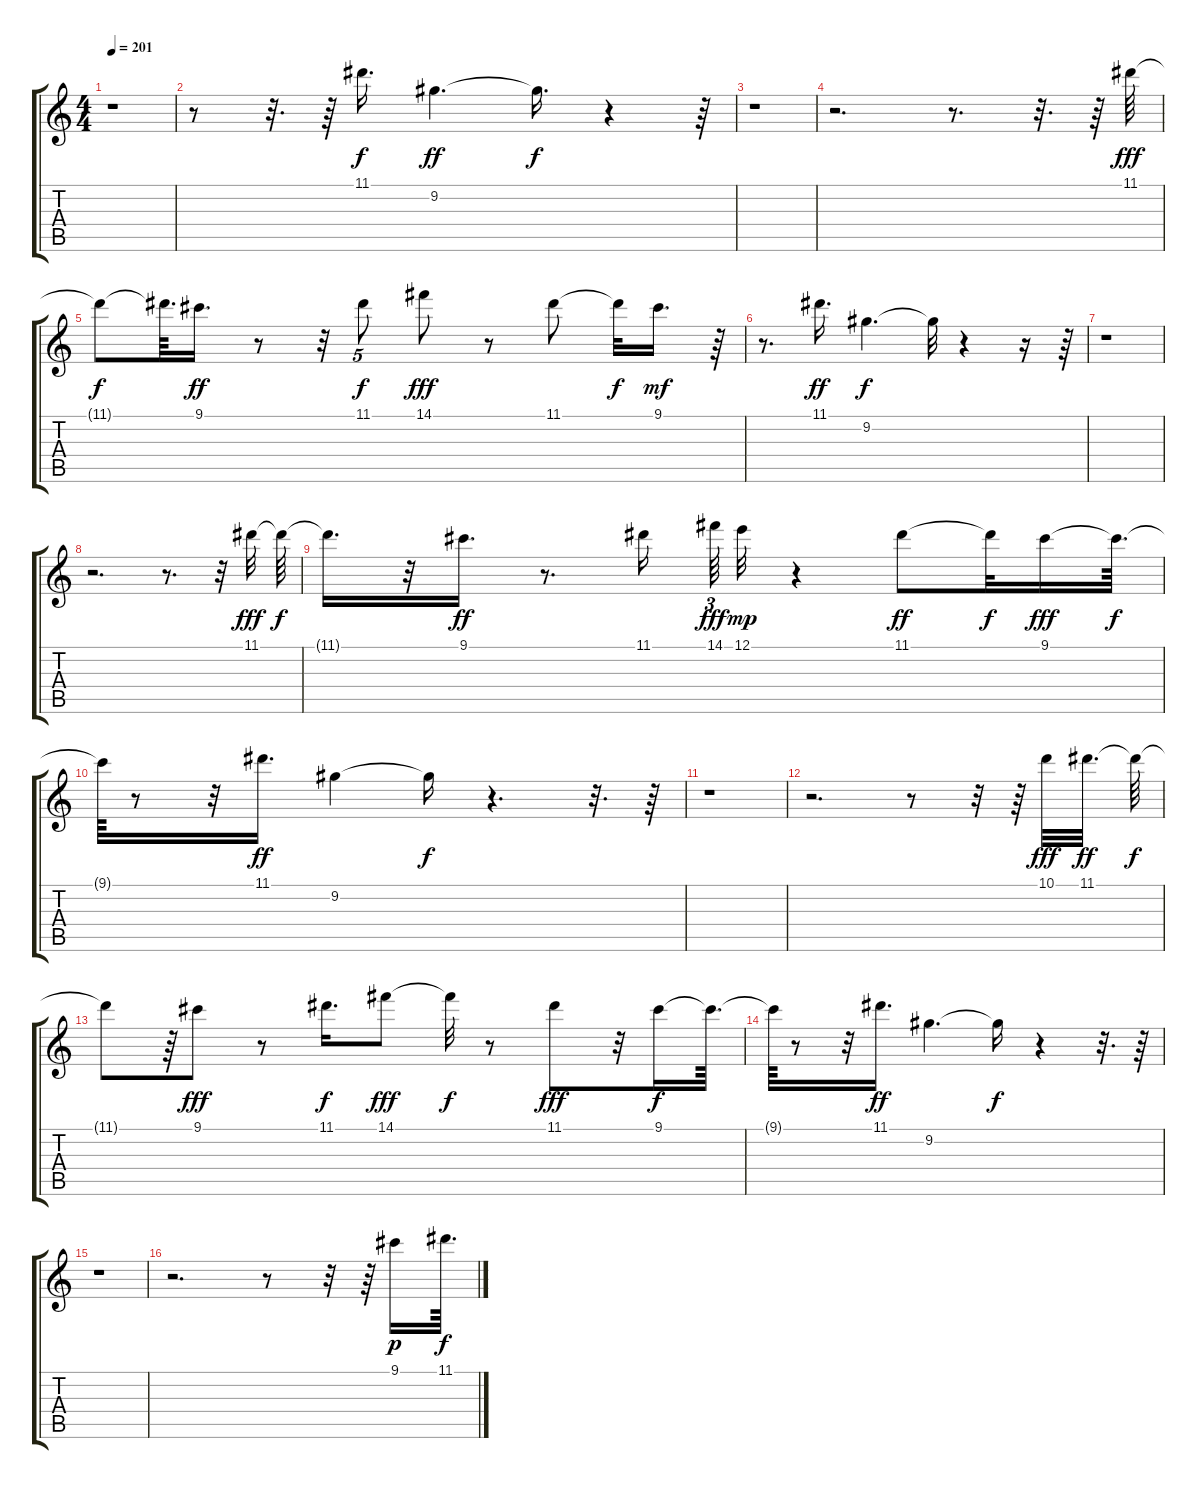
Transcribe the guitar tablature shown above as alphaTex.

\track "" {instrument synthbass2}
\staff {score tabs}
\tuning (E4 B3 G3 D3 A2 E2) {hide}
\ts (4 4)
\tempo 201
\clef g2
\ks c
r.1{dy f} |
r.8 r.32{d} r.64 11.1.16{d} 9.2.4{d dy ff} 9.2{t}.16{d dy f} r.4 r.64 |
r.1 |
r.2{d} r.8{d} r.32{d} r.64 11.1.64{dy fff} |
11.1{t}.8{dy f} 11.1{t}.64{d} 9.1.16{d dy ff} r.8 r.32 11.1.8{tu (5 4) dy f} 14.1.8{dy fff} r.8 11.1.8 11.1{t}.32{dy f} 9.1.16{d dy mf} r.64 |
r.8{d} 11.1.16{d dy ff} 9.2.4{d dy f} 9.2{t}.32 r.4 r.16 r.64 |
r.1 |
r.2{d} r.8{d} r.32 11.1.32{dy fff} 11.1{t}.64{dy f} |
11.1{t}.16{d} r.32 9.1.16{d dy ff} r.8{d} 11.1.16 14.1.64{tu (3 2) dy fff} 12.1.32{dy mp} r.4 11.1.8{dy ff} 11.1{t}.32{dy f} 9.1.16{dy fff} 9.1{t}.64{d dy f} |
9.1{t}.64 r.8 r.32 11.1.16{d dy ff} 9.2.4 9.2{t}.16{dy f} r.4{d} r.32{d} r.64 |
r.1 |
r.2{d} r.8 r.32 r.64 10.1.32{dy fff} 11.1.32{d dy ff} 11.1{t}.64{dy f} |
11.1{t}.8 r.64 9.1.8{dy fff} r.8 11.1.16{d dy f} 14.1.8{dy fff} 14.1{t}.32{dy f} r.8 11.1.8{dy fff} r.32 9.1.16{dy f} 9.1{t}.64{d} |
9.1{t}.64 r.8 r.32 11.1.16{d dy ff} 9.2.4{d} 9.2{t}.16{dy f} r.4 r.32{d} r.64 |
r.1 |
r.2{d} r.8 r.32 r.64 9.1.16{dy p} 11.1.64{d dy f}
